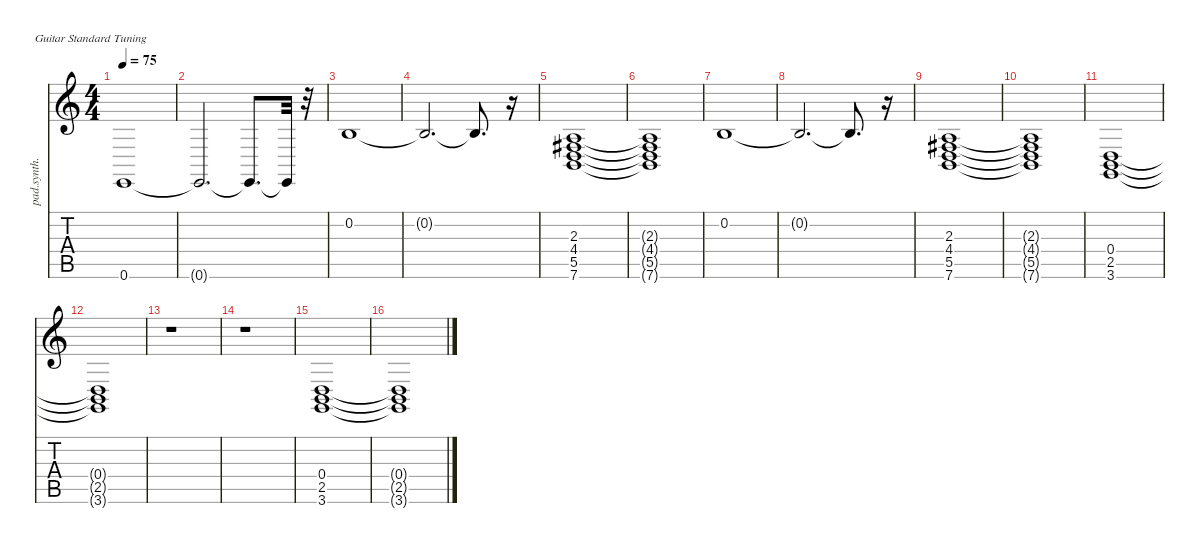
\defaultSystemsLayout 4
\hideDynamics
\bracketExtendMode nobrackets
\otherSystemsTrackNameOrientation horizontal
\track ("Pad 4" "pad.synth.") {instrument pad4choir}
\staff {score tabs}
\tuning (E4 B3 G3 D3 A2 E2)
\ts (4 4)
\tempo 75
\clef g2
\ks c
0.6.1{dy f} |
0.6{t}.2{d} 0.6{t}.8{d} 0.6{t}.32 r.32 |
0.2.1 |
0.2{t}.2{d} 0.2{t}.8{d} r.16 |
(2.3 4.4{acc #} 5.5 7.6).1 |
(2.3{t} 4.4{t acc #} 5.5{t} 7.6{t}).1 |
0.2.1 |
0.2{t}.2{d} 0.2{t}.8{d} r.16 |
(2.3 4.4{acc #} 5.5 7.6).1 |
(2.3{t} 4.4{t acc #} 5.5{t} 7.6{t}).1 |
(0.4 2.5 3.6).1 |
(0.4{t} 2.5{t} 3.6{t}).1 |
r.1 |
r.1 |
(0.4 2.5 3.6).1 |
(0.4{t} 2.5{t} 3.6{t}).1
